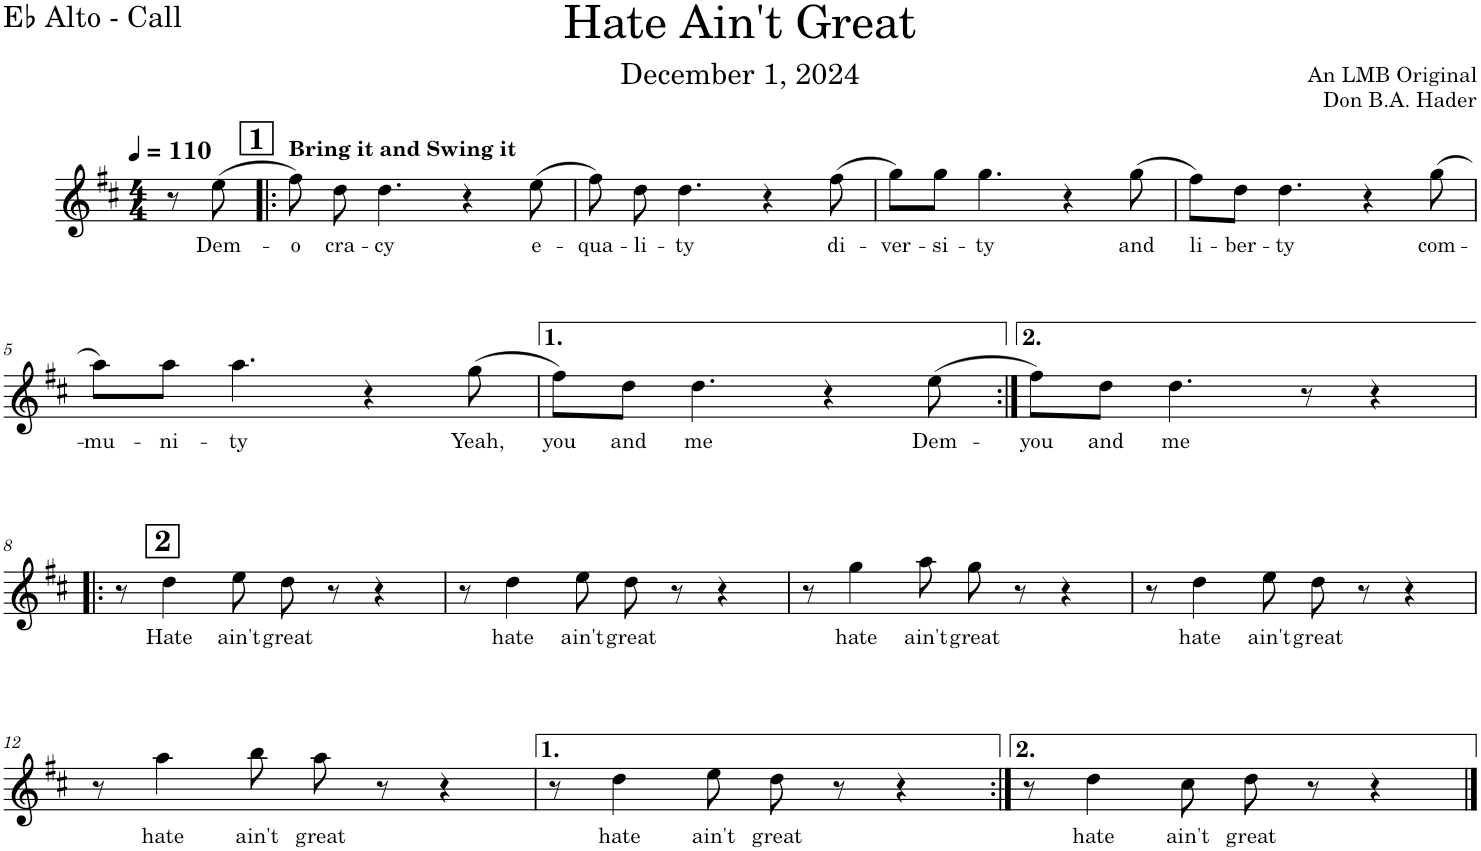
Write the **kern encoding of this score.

**kern	**text
*part1	*part1
*staff1	*staff1
*I"Eb Alto Melody	*
*I'Eb-Alto-1	*
*clefG2	*
*Trd5c9	*
*k[f#c#]	*
*M4/4	*
*MM110	*
=	=
8r	.
!	!LO:LY:b
(8ee\	Dem-
!!LO:REH:place=s1:a:B:cj:fs=14:t=1
=1!|:	=1!|:
!LO:TX:a:B:t=Bring it and Swing it	!
!	!LO:LY:b
8ff#\)	-o
!	!LO:LY:b
8dd\	-cra-
!	!LO:LY:b
4.dd\	-cy
4r	.
!	!LO:LY:b
(8ee\	e-
=2	=2
!	!LO:LY:b
8ff#\)	-qua-
!	!LO:LY:b
8dd\	-li-
!	!LO:LY:b
4.dd\	-ty
4r	.
!	!LO:LY:b
(8ff#\	di-
=3	=3
!	!LO:LY:b
8gg\L)	-ver-
!	!LO:LY:b
8gg\J	-si-
!	!LO:LY:b
4.gg\	-ty
4r	.
!	!LO:LY:b
(8gg\	and
=4	=4
!	!LO:LY:b
8ff#\L)	li-
!	!LO:LY:b
8dd\J	-ber-
!	!LO:LY:b
4.dd\	-ty
4r	.
!	!LO:LY:b
(8gg\	com-
!!LO:LB:g=z
=5	=5
!	!LO:LY:b
8aa\L)	-mu-
!	!LO:LY:b
8aa\J	-ni-
!	!LO:LY:b
4.aa\	-ty
4r	.
!	!LO:LY:b
(8gg\	Yeah,
=6	=6
!	!LO:LY:b
8ff#\L)	you
!	!LO:LY:b
8dd\J	and
!	!LO:LY:b
4.dd\	me
4r	.
!	!LO:LY:b
(8ee\	Dem-
=7:|!	=7:|!
!	!LO:LY:b
8ff#\L)	-you
!	!LO:LY:b
8dd\J	and
!	!LO:LY:b
4.dd\	me
8r	.
4r	.
!!LO:LB:g=z
!!LO:REH:place=s1:a:B:cj:fs=14:t=2:qo=0.5
=8!|:	=8!|:
8r	.
!	!LO:LY:b
4dd\	Hate
!	!LO:LY:b
8ee\	ain't
!	!LO:LY:b
8dd\	great
8r	.
4r	.
=9	=9
8r	.
!	!LO:LY:b
4dd\	hate
!	!LO:LY:b
8ee\	ain't
!	!LO:LY:b
8dd\	great
8r	.
4r	.
=10	=10
8r	.
!	!LO:LY:b
4gg\	hate
!	!LO:LY:b
8aa\	ain't
!	!LO:LY:b
8gg\	great
8r	.
4r	.
=11	=11
8r	.
!	!LO:LY:b
4dd\	hate
!	!LO:LY:b
8ee\	ain't
!	!LO:LY:b
8dd\	great
8r	.
4r	.
!!LO:LB:g=z
=12	=12
8r	.
!	!LO:LY:b
4aa\	hate
!	!LO:LY:b
8bb\	ain't
!	!LO:LY:b
8aa\	great
8r	.
4r	.
=13	=13
8r	.
!	!LO:LY:b
4dd\	hate
!	!LO:LY:b
8ee\	ain't
!	!LO:LY:b
8dd\	great
8r	.
4r	.
=14:|!	=14:|!
8r	.
!	!LO:LY:b
4dd\	hate
!	!LO:LY:b
8cc#\	ain't
!	!LO:LY:b
8dd\	great
8r	.
4r	.
==	==
*-	*-
